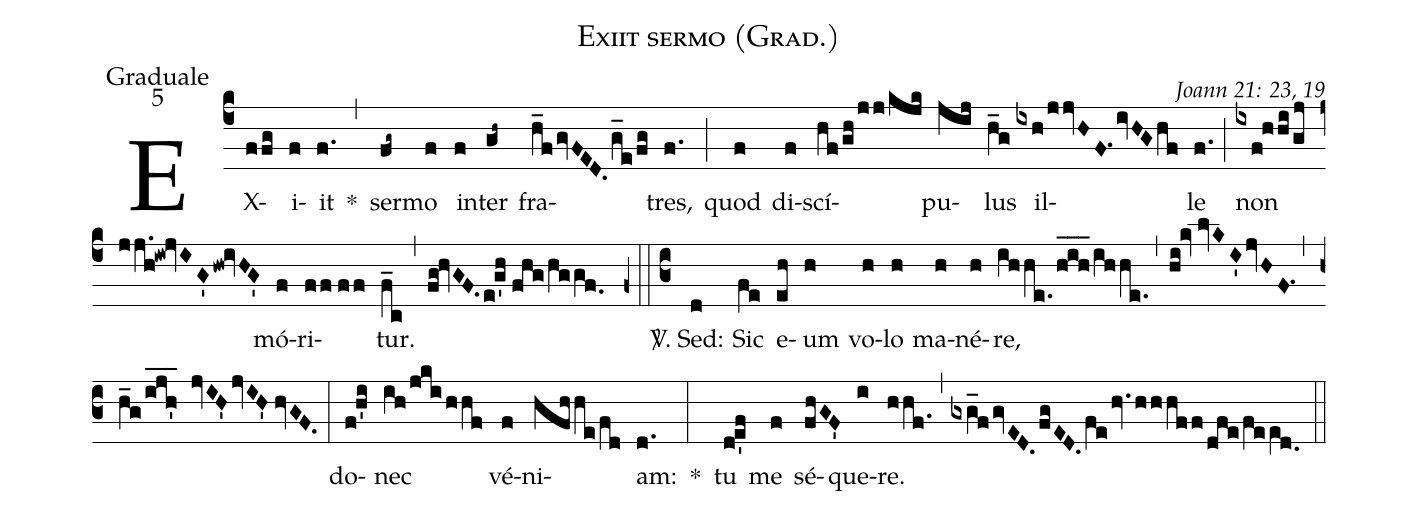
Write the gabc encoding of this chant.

name: Exiit sermo (Grad.);
office-part: Graduale;
mode: 5;
commentary: Joann 21: 23, 19;
%%
(c4) EX(ffg)i(f)it(f.) *(,) ser(fg~)mo(f) in(f)ter(gh~) fra(h_fgvFED.g_e/fg)tres,(f.) (;) quod(f) di(f)scí(hf/gh/jj/kjk)pu(jij)lus(h_g) il(ixh/jjvHF.1ivHGhf)le(f.) (;) non(ixf!hhi/gjjj.h!iw!jvIG'hw!ivHG') mó(f)ri(ff//ff)tur.(f_c) (,) (fg!hvGF.e!g'h//fhg/hggf.0) (z0::c3)
<sp>V/</sp>. Sed:(d) Sic(fe) e(eh)um(h) vo(h)lo(h) ma(h)né(h)re,(ihhe./h_i_h_/ihhe.) (,) (hi!kv//lvKI'jvHF.1) (,) (h_g/ijh'___ jvIH'jvIH'//hvGF.) (:)
do(f!h'i)nec(ih/jkihhf) vé(f)ni(hfhhe/fd)am:(d.) *(:)
tu(de'f) me(f) sé(fhGF')que(i)re.(hhf.) (,) (gxg_fgvED.fgED.fehv.hhhff/dfe/!fee[ll:1]d.0) (::)
